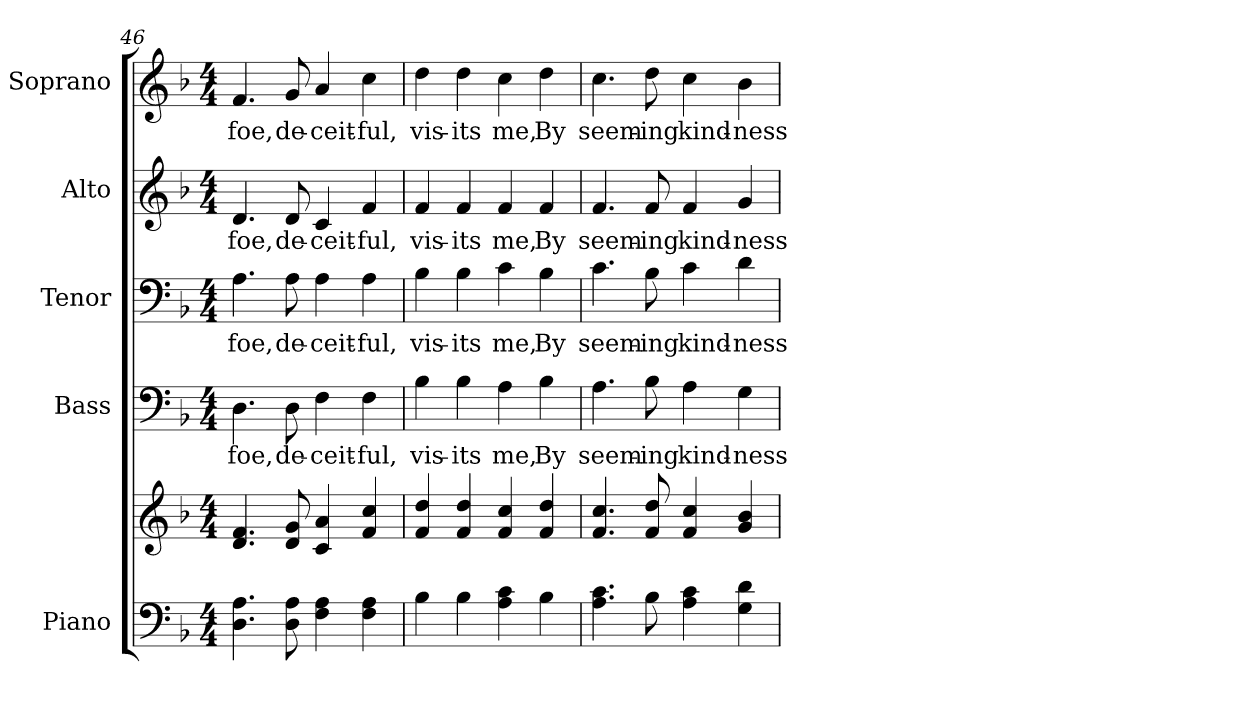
**kern	**kern	**kern	**text	**kern	**text	**kern	**text	**kern	**text
*part5	*part5	*part4	*part4	*part3	*part3	*part2	*part2	*part1	*part1
*staff6	*staff5	*staff4	*staff4	*staff3	*staff3	*staff2	*staff2	*staff1	*staff1
*I"Piano	*	*I"Bass	*	*I"Tenor	*	*I"Alto	*	*I"Soprano	*
*I'Pno.	*	*I'B.	*	*I'T.	*	*I'A.	*	*I'S.	*
*clefF4	*clefG2	*clefF4	*	*clefF4	*	*clefG2	*	*clefG2	*
*k[b-]	*k[b-]	*k[b-]	*	*k[b-]	*	*k[b-]	*	*k[b-]	*
*F:	*F:	*F:	*	*F:	*	*F:	*	*F:	*
*M4/4	*M4/4	*M4/4	*	*M4/4	*	*M4/4	*	*M4/4	*
=46	=46	=46	=46	=46	=46	=46	=46	=46	=46
!	!	!	!LO:LY:b:color=#000000	!	!	!	!	!	!
!	!	!	!	!	!LO:LY:b:color=#000000	!	!	!	!
!	!	!	!	!	!	!	!LO:LY:b:color=#000000	!	!
!	!	!	!	!	!	!	!	!	!LO:LY:b:color=#000000
4.Di\ 4.Ai	4.di/ 4.fi	4.Di\	foe,	4.Ai\	foe,	4.di/	foe,	4.fi/	foe,
!	!	!	!LO:LY:b:color=#000000	!	!	!	!	!	!
!	!	!	!	!	!LO:LY:b:color=#000000	!	!	!	!
!	!	!	!	!	!	!	!LO:LY:b:color=#000000	!	!
!	!	!	!	!	!	!	!	!	!LO:LY:b:color=#000000
8Di\ 8Ai	8di/ 8gi	8Di\	de-	8Ai\	de-	8di/	de-	8gi/	de-
!	!	!	!LO:LY:b:color=#000000	!	!	!	!	!	!
!	!	!	!	!	!LO:LY:b:color=#000000	!	!	!	!
!	!	!	!	!	!	!	!LO:LY:b:color=#000000	!	!
!	!	!	!	!	!	!	!	!	!LO:LY:b:color=#000000
4Fi\ 4Ai	4ci/ 4ai	4Fi\	-ceit-	4Ai\	-ceit-	4ci/	-ceit-	4ai/	-ceit-
!	!	!	!LO:LY:b:color=#000000	!	!	!	!	!	!
!	!	!	!	!	!LO:LY:b:color=#000000	!	!	!	!
!	!	!	!	!	!	!	!LO:LY:b:color=#000000	!	!
!	!	!	!	!	!	!	!	!	!LO:LY:b:color=#000000
4Fi\ 4Ai	4fi/ 4cci	4Fi\	-ful,	4Ai\	-ful,	4fi/	-ful,	4cci\	-ful,
=47	=47	=47	=47	=47	=47	=47	=47	=47	=47
!	!	!	!LO:LY:b:color=#000000	!	!	!	!	!	!
!	!	!	!	!	!LO:LY:b:color=#000000	!	!	!	!
!	!	!	!	!	!	!	!LO:LY:b:color=#000000	!	!
!	!	!	!	!	!	!	!	!	!LO:LY:b:color=#000000
4B-i\	4fi/ 4ddi	4B-i\	vis-	4B-i\	vis-	4fi/	vis-	4ddi\	vis-
!	!	!	!LO:LY:b:color=#000000	!	!	!	!	!	!
!	!	!	!	!	!LO:LY:b:color=#000000	!	!	!	!
!	!	!	!	!	!	!	!LO:LY:b:color=#000000	!	!
!	!	!	!	!	!	!	!	!	!LO:LY:b:color=#000000
4B-i\	4fi/ 4ddi	4B-i\	-its	4B-i\	-its	4fi/	-its	4ddi\	-its
!	!	!	!LO:LY:b:color=#000000	!	!	!	!	!	!
!	!	!	!	!	!LO:LY:b:color=#000000	!	!	!	!
!	!	!	!	!	!	!	!LO:LY:b:color=#000000	!	!
!	!	!	!	!	!	!	!	!	!LO:LY:b:color=#000000
4Ai\ 4ci	4fi/ 4cci	4Ai\	me,	4ci\	me,	4fi/	me,	4cci\	me,
!	!	!	!LO:LY:b:color=#000000	!	!	!	!	!	!
!	!	!	!	!	!LO:LY:b:color=#000000	!	!	!	!
!	!	!	!	!	!	!	!LO:LY:b:color=#000000	!	!
!	!	!	!	!	!	!	!	!	!LO:LY:b:color=#000000
4B-i\	4fi/ 4ddi	4B-i\	By	4B-i\	By	4fi/	By	4ddi\	By
=48	=48	=48	=48	=48	=48	=48	=48	=48	=48
!	!	!	!LO:LY:b:color=#000000	!	!	!	!	!	!
!	!	!	!	!	!LO:LY:b:color=#000000	!	!	!	!
!	!	!	!	!	!	!	!LO:LY:b:color=#000000	!	!
!	!	!	!	!	!	!	!	!	!LO:LY:b:color=#000000
4.Ai\ 4.ci	4.fi/ 4.cci	4.Ai\	seem-	4.ci\	seem-	4.fi/	seem-	4.cci\	seem-
!	!	!	!LO:LY:b:color=#000000	!	!	!	!	!	!
!	!	!	!	!	!LO:LY:b:color=#000000	!	!	!	!
!	!	!	!	!	!	!	!LO:LY:b:color=#000000	!	!
!	!	!	!	!	!	!	!	!	!LO:LY:b:color=#000000
8B-i\	8fi/ 8ddi	8B-i\	-ing	8B-i\	-ing	8fi/	-ing	8ddi\	-ing
!	!	!	!LO:LY:b:color=#000000	!	!	!	!	!	!
!	!	!	!	!	!LO:LY:b:color=#000000	!	!	!	!
!	!	!	!	!	!	!	!LO:LY:b:color=#000000	!	!
!	!	!	!	!	!	!	!	!	!LO:LY:b:color=#000000
4Ai\ 4ci	4fi/ 4cci	4Ai\	kind-	4ci\	kind-	4fi/	kind-	4cci\	kind-
!	!	!	!LO:LY:b:color=#000000	!	!	!	!	!	!
!	!	!	!	!	!LO:LY:b:color=#000000	!	!	!	!
!	!	!	!	!	!	!	!LO:LY:b:color=#000000	!	!
!	!	!	!	!	!	!	!	!	!LO:LY:b:color=#000000
4Gi\ 4di	4gi/ 4b-i	4Gi\	-ness	4di\	-ness	4gi/	-ness	4b-i\	-ness
=	=	=	=	=	=	=	=	=	=
*-	*-	*-	*-	*-	*-	*-	*-	*-	*-
